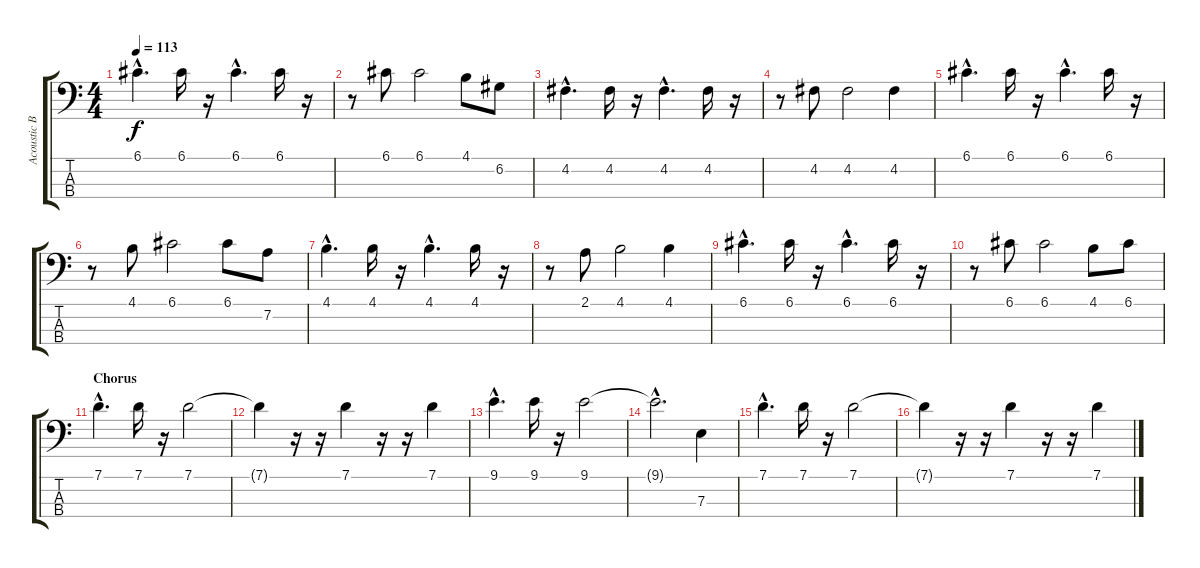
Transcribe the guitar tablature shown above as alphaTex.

\track ("Acoustic Bass" "Acoustic B") {instrument acousticbass}
\staff {score tabs}
\tuning (G2 D2 A1 E1) {hide}
\ts (4 4)
\tempo 113
\clef f4
\ks c
6.1{hac}.4{d dy f} 6.1.16 r.16 6.1{hac}.4{d} 6.1.16 r.16 |
r.8 6.1.8 6.1.2 4.1.8 6.2.8 |
4.2{hac}.4{d} 4.2.16 r.16 4.2{hac}.4{d} 4.2.16 r.16 |
r.8 4.2.8 4.2.2 4.2.4 |
6.1{hac}.4{d} 6.1.16 r.16 6.1{hac}.4{d} 6.1.16 r.16 |
r.8 4.1.8 6.1.2 6.1.8 7.2.8 |
4.1{hac}.4{d} 4.1.16 r.16 4.1{hac}.4{d} 4.1.16 r.16 |
r.8 2.1.8 4.1.2 4.1.4 |
6.1{hac}.4{d} 6.1.16 r.16 6.1{hac}.4{d} 6.1.16 r.16 |
r.8 6.1.8 6.1.2 4.1.8 6.1.8 |
\section ("" "Chorus")
7.1{hac}.4{d} 7.1.16 r.16 7.1.2 |
7.1{t}.4 r.16 r.16 7.1.4 r.16 r.16 7.1.4 |
9.1{hac}.4{d} 9.1.16 r.16 9.1.2 |
9.1{hac t}.2{d} 7.3.4 |
7.1{hac}.4{d} 7.1.16 r.16 7.1.2 |
7.1{t}.4 r.16 r.16 7.1.4 r.16 r.16 7.1.4
